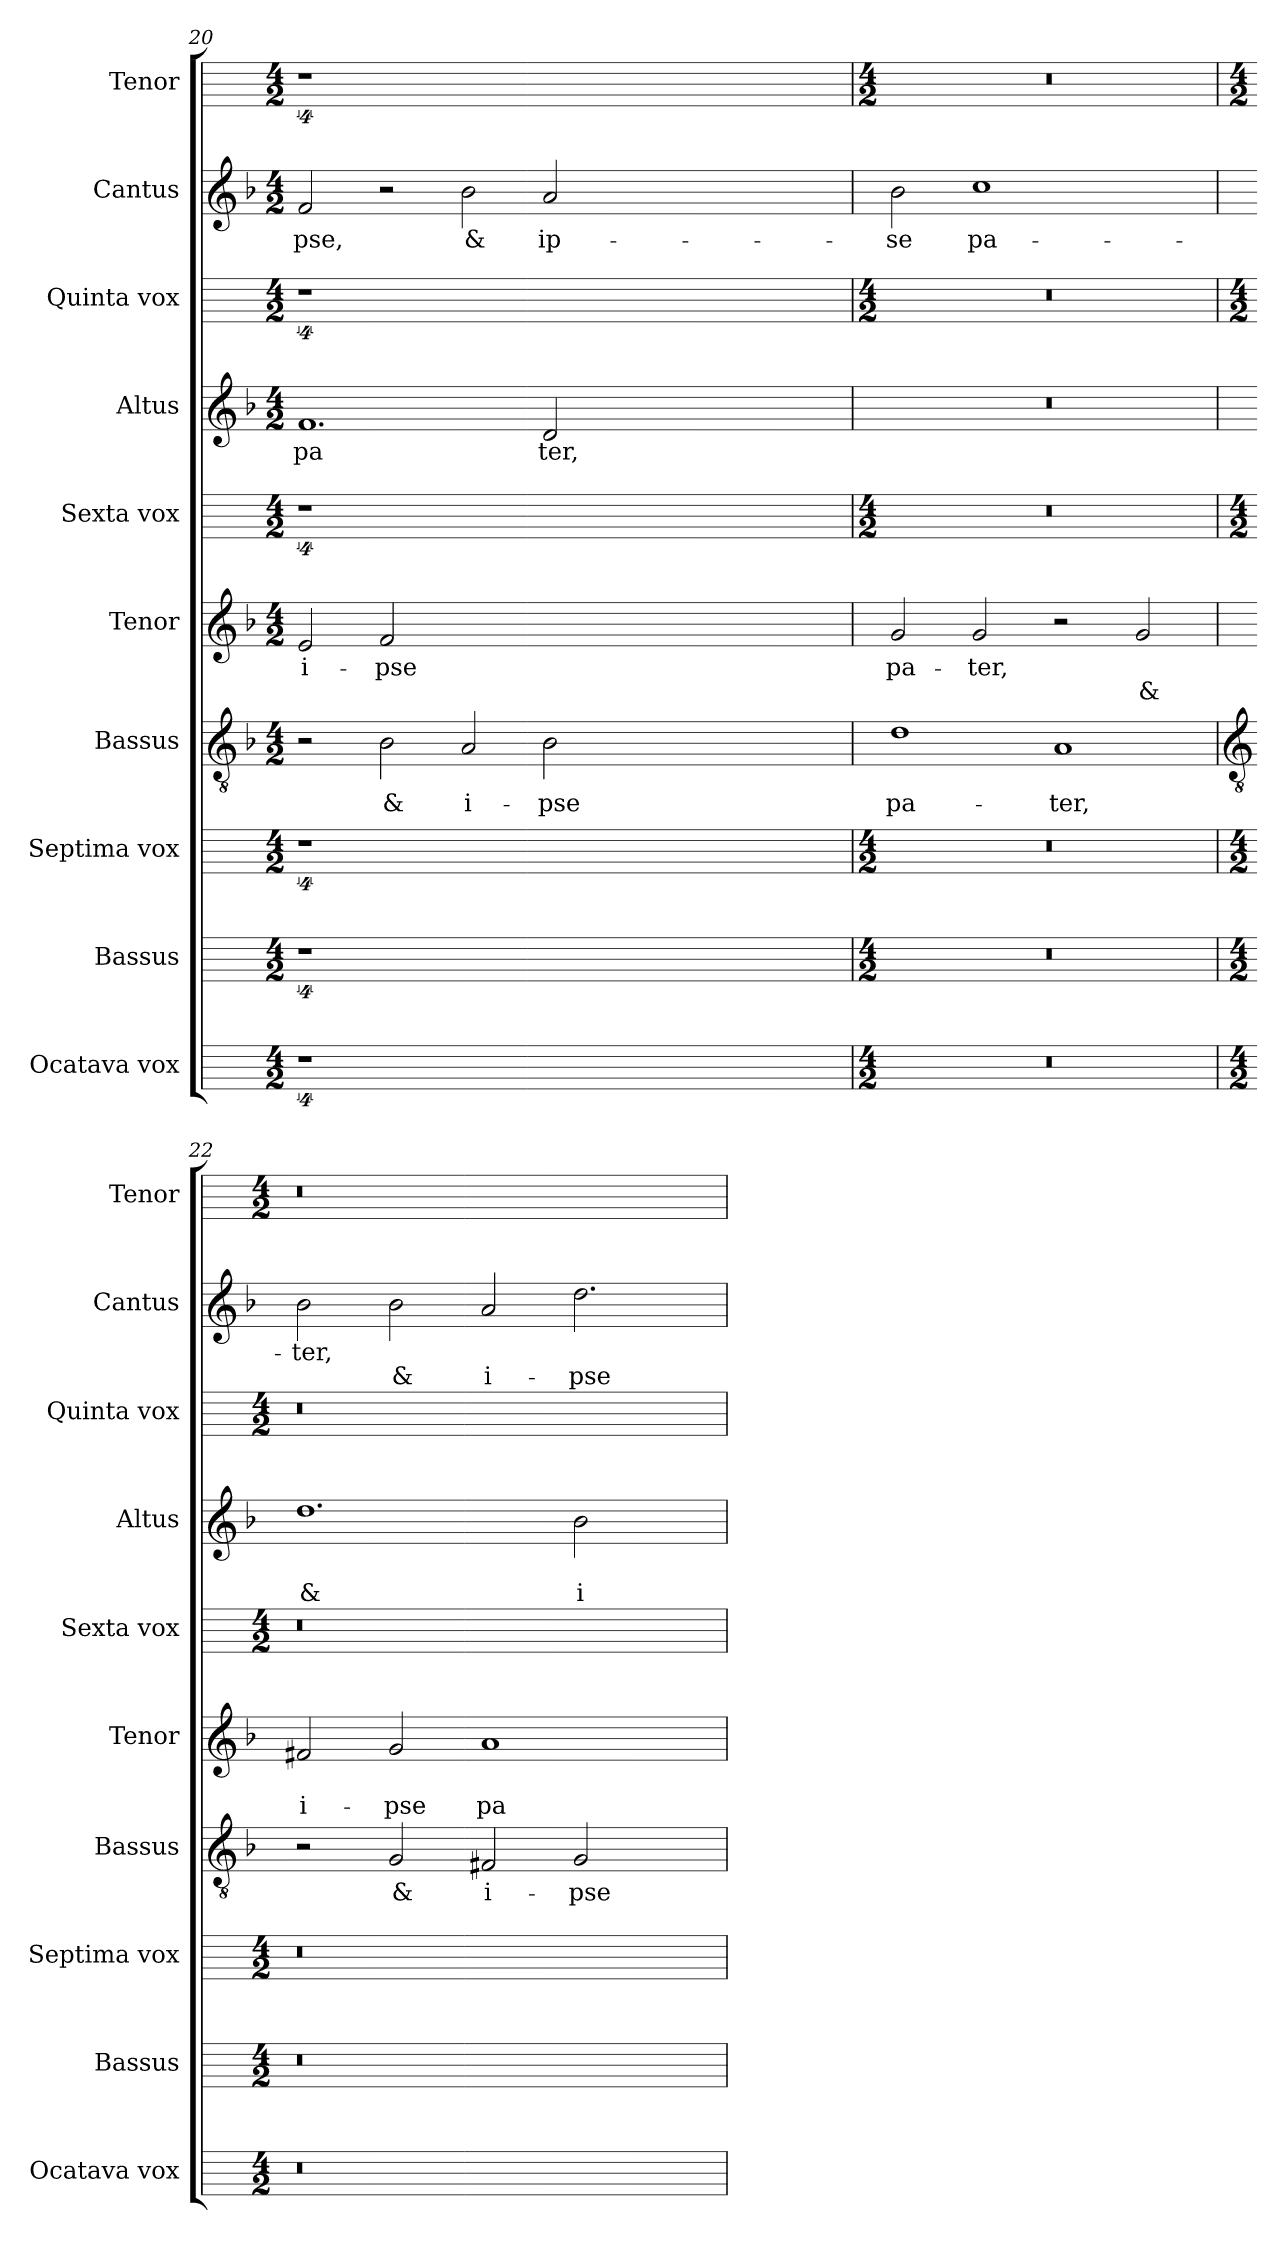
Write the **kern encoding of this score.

**kern	**kern	**kern	**kern	**text	**kern	**text	**text	**kern	**kern	**text	**text	**kern	**kern	**text	**text	**kern
*part10	*part9	*part8	*part7	*part7	*part6	*part6	*part6	*part5	*part4	*part4	*part4	*part3	*part2	*part2	*part2	*part1
*staff10	*staff9	*staff8	*staff7	*staff7	*staff6	*staff6	*staff6	*staff5	*staff4	*staff4	*staff4	*staff3	*staff2	*staff2	*staff2	*staff1
*I"Ocatava vox	*I"Bassus	*I"Septima vox	*I"Bassus	*	*I"Tenor	*	*	*I"Sexta vox	*I"Altus	*	*	*I"Quinta vox	*I"Cantus	*	*	*I"Tenor
*I'Ocatava vox	*I'Bassus	*I'Septima vox	*I'Bassus	*	*I'Tenor	*	*	*I'Sexta vox	*I'Altus	*	*	*I'Quinta vox	*I'Cantus	*	*	*I'Tenor
*	*	*	*clefGv2	*	*clefG2	*	*	*	*clefG2	*	*	*	*clefG2	*	*	*
*	*	*	*k[b-]	*	*k[b-]	*	*	*	*k[b-]	*	*	*	*k[b-]	*	*	*
*	*	*	*F:	*	*F:	*	*	*	*F:	*	*	*	*F:	*	*	*
*M4/2	*M4/2	*M4/2	*M4/2	*	*M4/2	*	*	*M4/2	*M4/2	*	*	*M4/2	*M4/2	*	*	*M4/2
=20	=20	=20	=20	=20	=20	=20	=20	=20	=20	=20	=20	=20	=20	=20	=20	=20
!	!	!	!	!	!	!LO:LY:b	!	!	!	!LO:LY:b	!	!	!	!LO:LY:b	!	!
4%15r	4%15r	4%15r	2r	.	2e	i-	.	4%15r	1.f	pa	.	4%15r	2f	-pse,	.	4%15r
!	!	!	!	!LO:LY:b	!	!LO:LY:b	!	!	!	!	!	!	!	!	!	!
.	.	.	2B-	&	2f	-pse	.	.	.	.	.	.	2r	.	.	.
!	!	!	!	!LO:LY:b	!	!	!	!	!	!	!	!	!	!LO:LY:b	!	!
.	.	.	2A	i-	0ryy	.	.	.	.	.	.	.	2b-	&	.	.
!	!	!	!	!LO:LY:b	!	!	!	!	!	!LO:LY:b	!	!	!	!LO:LY:b	!	!
.	.	.	2B-	-pse	.	.	.	.	2d	ter,	.	.	2a	ip-	.	.
.	.	.	1..ryy	.	.	.	.	.	1..ryy	.	.	.	1..ryy	.	.	.
.	.	.	.	.	2.ryy	.	.	.	.	.	.	.	.	.	.	.
!!LO:LB:g=z
=21	=21	=21	=21	=21	=21	=21	=21	=21	=21	=21	=21	=21	=21	=21	=21	=21
*M4/2	*M4/2	*M4/2	*	*	*	*	*	*M4/2	*	*	*	*M4/2	*	*	*	*M4/2
!	!	!	!	!LO:LY:b	!	!LO:LY:b	!	!	!	!	!	!	!	!LO:LY:b	!	!
0r	0r	0r	1d	pa-	2g	pa-	.	0r	0r	.	.	0r	2b-	-se	.	0r
!	!	!	!	!	!	!LO:LY:b	!	!	!	!	!	!	!	!LO:LY:b	!	!
.	.	.	.	.	2g	-ter,	.	.	.	.	.	.	1cc	pa-	.	.
!	!	!	!	!LO:LY:b	!	!	!	!	!	!	!	!	!	!	!	!
.	.	.	1A	-ter,	2r	.	.	.	.	.	.	.	.	.	.	.
!	!	!	!	!	!	!	!LO:LY:b	!	!	!	!	!	!	!	!	!
.	.	.	.	.	2g	.	&	.	.	.	.	.	2ryy	.	.	.
!!LO:LB:g=z
=22	=22	=22	=22	=22	=22	=22	=22	=22	=22	=22	=22	=22	=22	=22	=22	=22
*	*	*	*clefGv2	*	*	*	*	*	*	*	*	*	*	*	*	*
*M4/2	*M4/2	*M4/2	*	*	*	*	*	*M4/2	*	*	*	*M4/2	*	*	*	*M4/2
!	!	!	!	!	!	!	!LO:LY:b	!	!	!	!LO:LY:b	!	!	!LO:LY:b	!	!
0r	0r	0r	2r	.	2f#X	.	i-	0r	1.dd	.	&	0r	2b-	-ter,	.	0r
!	!	!	!	!LO:LY:b	!	!	!LO:LY:b	!	!	!	!	!	!	!	!LO:LY:b	!
.	.	.	2G	&	2g	.	-pse	.	.	.	.	.	2b-	.	&	.
!	!	!	!	!LO:LY:b	!	!	!LO:LY:b	!	!	!	!	!	!	!	!LO:LY:b	!
.	.	.	2F#X	i-	1a	.	pa-	.	.	.	.	.	2a	.	i-	.
!	!	!	!	!LO:LY:b	!	!	!	!	!	!	!LO:LY:b	!	!	!	!LO:LY:b	!
.	.	.	2G	-pse	.	.	.	.	2b-	.	i-	.	2.dd	.	-pse	.
4ryy	4ryy	4ryy	4ryy	.	4ryy	.	.	4ryy	4ryy	.	.	4ryy	.	.	.	4ryy
=	=	=	=	=	=	=	=	=	=	=	=	=	=	=	=	=
*-	*-	*-	*-	*-	*-	*-	*-	*-	*-	*-	*-	*-	*-	*-	*-	*-
